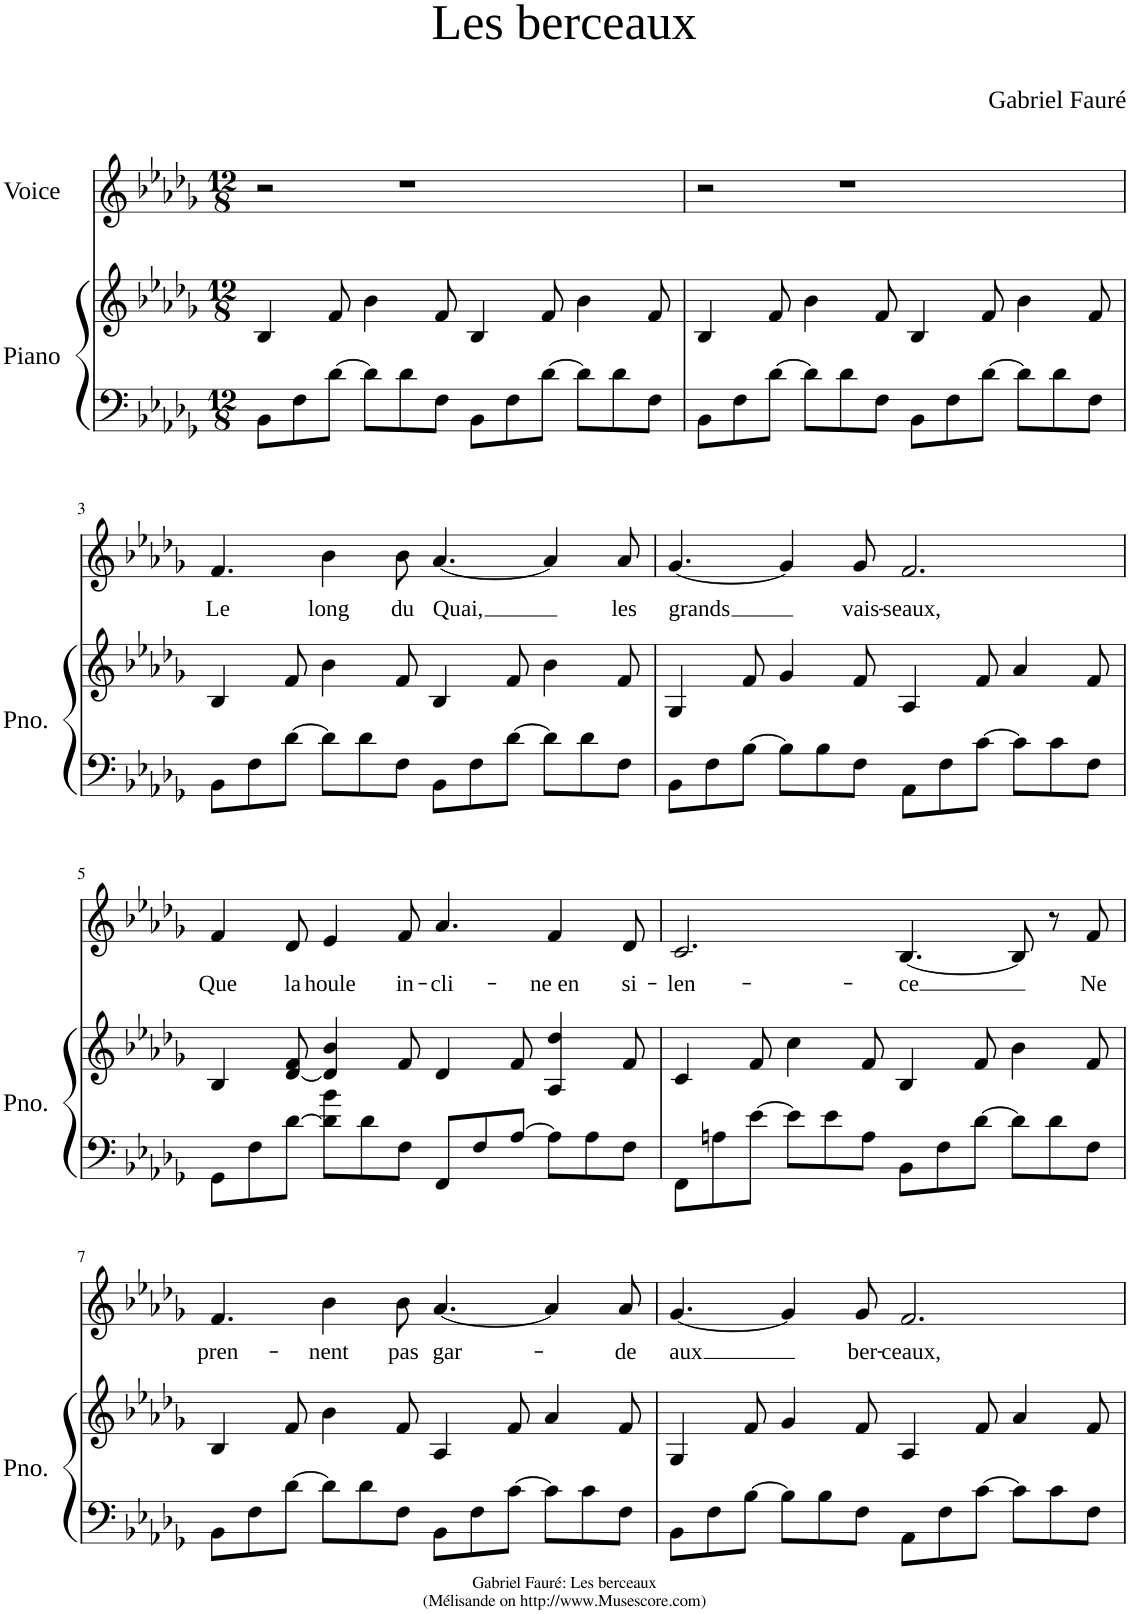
**kern	**kern	**kern	**text
*part2	*part2	*part1	*part1
*staff3	*staff2	*staff1	*staff1
*I"Piano	*	*I"Voice	*
*I'Pno.	*	*	*
*clefF4	*clefG2	*clefG2	*
*k[b-e-a-d-g-]	*k[b-e-a-d-g-]	*k[b-e-a-d-g-]	*
*M12/8	*M12/8	*M12/8	*
=1	=1	=1	=1
8BB-\L	4B-/	2r	.
8F\	.	.	.
[8d-\J	8f/	.	.
8d-\L]	4b-\	.	.
8d-\	.	1r	.
8F\J	8f/	.	.
8BB-\L	4B-/	.	.
8F\	.	.	.
[8d-\J	8f/	.	.
8d-\L]	4b-\	.	.
8d-\	.	.	.
8F\J	8f/	.	.
=2	=2	=2	=2
8BB-\L	4B-/	2r	.
8F\	.	.	.
[8d-\J	8f/	.	.
8d-\L]	4b-\	.	.
8d-\	.	1r	.
8F\J	8f/	.	.
8BB-\L	4B-/	.	.
8F\	.	.	.
[8d-\J	8f/	.	.
8d-\L]	4b-\	.	.
8d-\	.	.	.
8F\J	8f/	.	.
!!LO:LB:g=z
=3	=3	=3	=3
!	!	!	!LO:LY:b
8BB-\L	4B-/	4.f/	Le
8F\	.	.	.
[8d-\J	8f/	.	.
!	!	!	!LO:LY:b
8d-\L]	4b-\	4b-\	long
8d-\	.	.	.
!	!	!	!LO:LY:b
8F\J	8f/	8b-\	du
!	!	!	!LO:LY:b
8BB-\L	4B-/	[4.a-/	Quai,
8F\	.	.	.
[8d-\J	8f/	.	.
8d-\L]	4b-\	4a-/]	.
8d-\	.	.	.
!	!	!	!LO:LY:b
8F\J	8f/	8a-/	les
=4	=4	=4	=4
!	!	!	!LO:LY:b
8BB-\L	4G-/	[4.g-/	grands
8F\	.	.	.
[8B-\J	8f/	.	.
8B-\L]	4g-/	4g-/]	.
8B-\	.	.	.
!	!	!	!LO:LY:b
8F\J	8f/	8g-/	vais-
!	!	!	!LO:LY:b
8AA-\L	4A-/	2.f/	-seaux,
8F\	.	.	.
[8c\J	8f/	.	.
8c\L]	4a-/	.	.
8c\	.	.	.
8F\J	8f/	.	.
!!LO:LB:g=z
=5	=5	=5	=5
!	!	!	!LO:LY:b
8GG-\L	4B-/	4f/	Que
8F\	.	.	.
!	!	!	!LO:LY:b
[8d-\J	[8d-/ 8f/	8d-/	la
!	!	!	!LO:LY:b
8d-\] 8b-\L	4d-/] 4b-/	4e-/	houle
8d-\	.	.	.
!	!	!	!LO:LY:b
8F\J	8f/	8f/	in-
!	!	!	!LO:LY:b
8FF/L	4d-/	4.a-/	-cli-
8F/	.	.	.
[8A-/J	8f/	.	.
!	!	!	!LO:LY:b
8A-\L]	4A-/ 4dd-/	4f/	-ne en
8A-\	.	.	.
!	!	!	!LO:LY:b
8F\J	8f/	8d-/	si-
=6	=6	=6	=6
!	!	!	!LO:LY:b
8FF\L	4c/	2.c/	-len-
8An\	.	.	.
[8e-\J	8f/	.	.
8e-\L]	4cc\	.	.
8e-\	.	.	.
8A\J	8f/	.	.
!	!	!	!LO:LY:b
8BB-\L	4B-/	[4.B-/	-ce
8F\	.	.	.
[8d-\J	8f/	.	.
8d-\L]	4b-\	8B-/]	.
8d-\	.	8r	.
!	!	!	!LO:LY:b
8F\J	8f/	8f/	Ne
!!LO:LB:g=z
=7	=7	=7	=7
!	!	!	!LO:LY:b
8BB-\L	4B-/	4.f/	pren-
8F\	.	.	.
[8d-\J	8f/	.	.
!	!	!	!LO:LY:b
8d-\L]	4b-\	4b-\	-nent
8d-\	.	.	.
!	!	!	!LO:LY:b
8F\J	8f/	8b-\	pas
!	!	!	!LO:LY:b
8BB-\L	4A-/	[4.a-/	gar-
8F\	.	.	.
[8c\J	8f/	.	.
8c\L]	4a-/	4a-/]	.
8c\	.	.	.
!	!	!	!LO:LY:b
8F\J	8f/	8a-/	-de
=8	=8	=8	=8
!	!	!	!LO:LY:b
8BB-\L	4G-/	[4.g-/	aux
8F\	.	.	.
[8B-\J	8f/	.	.
8B-\L]	4g-/	4g-/]	.
8B-\	.	.	.
!	!	!	!LO:LY:b
8F\J	8f/	8g-/	ber-
!	!	!	!LO:LY:b
8AA-\L	4A-/	2.f/	-ceaux,
8F\	.	.	.
[8c\J	8f/	.	.
8c\L]	4a-/	.	.
8c\	.	.	.
8F\J	8f/	.	.
=	=	=	=
*-	*-	*-	*-
